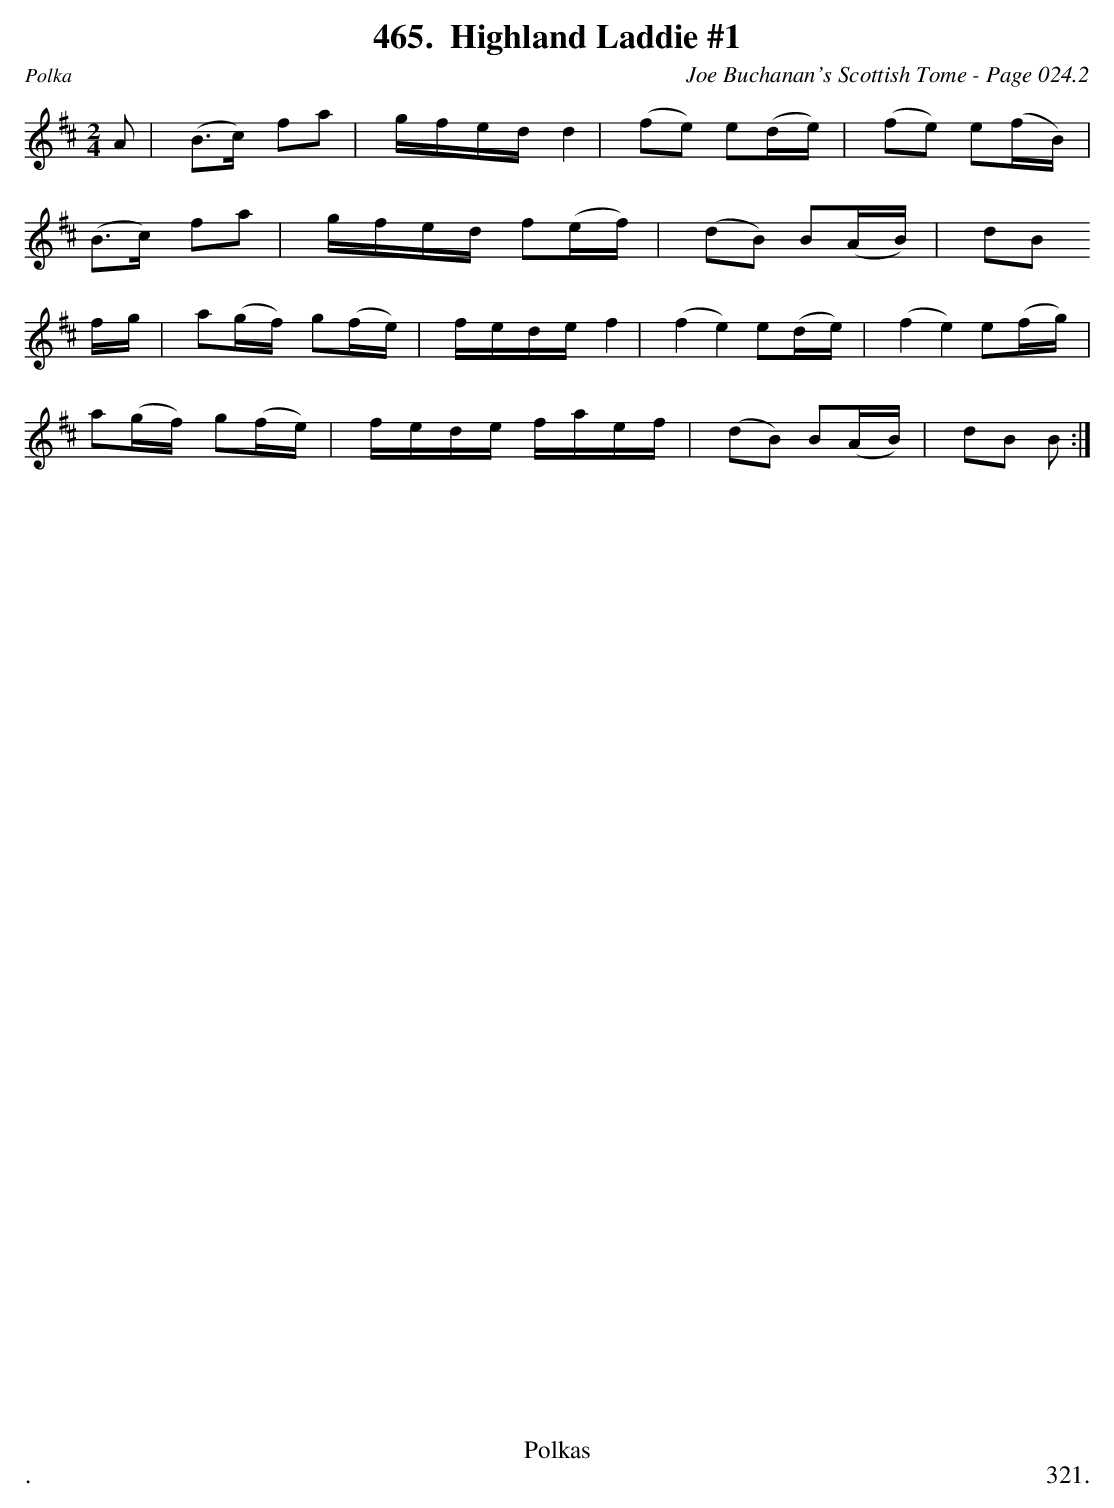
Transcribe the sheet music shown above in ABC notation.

X:1
T:Highland Laddie #1
C:Joe Buchanan's Scottish Tome - Page 024.2
L:1/8
M:2/4
K:D
A | (B>c) fa|g/f/e/d/ d2|(fe) e(d/2e/2)|(fe) e(f/B/)|
(B>c) fa|g/f/e/d/ f(e/f/)|(dB) B(A/2B/2)|dB
f/g/|a(g/f/) g(f/e/) | f/e/d/e/ f2 | (f2e2) e(d/e/) | (f2e2) e(f/g/) |
a(g/f/) g(f/e/) | f/e/d/e/ f/a/e/f/ | (dB) B(A/B/) | dB B :|
